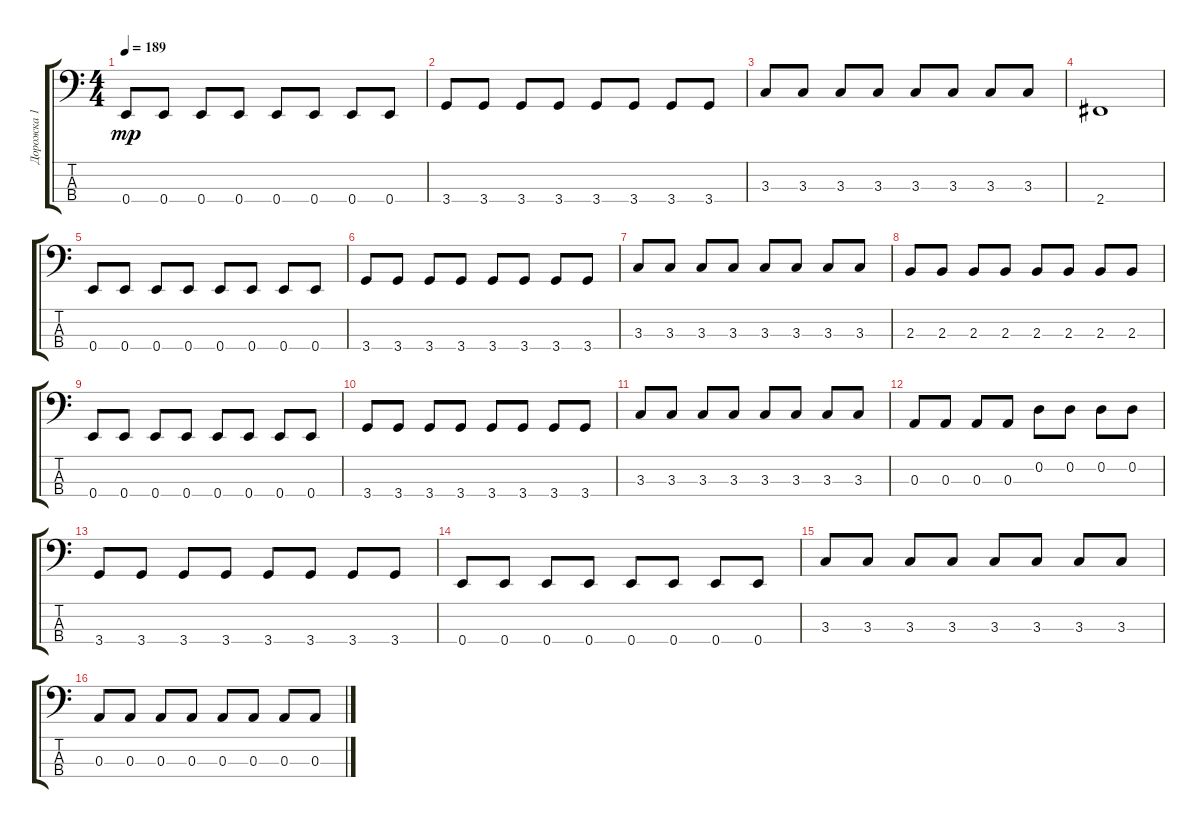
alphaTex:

\track ("Дорожка 1" "Дорожка 1") {instrument electricbassfinger}
\staff {score tabs}
\tuning (G2 D2 A1 E1) {hide}
\ts (4 4)
\tempo 189
\clef f4
\ks c
0.4.8{dy mp} 0.4.8 0.4.8 0.4.8 0.4.8 0.4.8 0.4.8 0.4.8 |
3.4.8 3.4.8 3.4.8 3.4.8 3.4.8 3.4.8 3.4.8 3.4.8 |
3.3.8 3.3.8 3.3.8 3.3.8 3.3.8 3.3.8 3.3.8 3.3.8 |
2.4.1 |
0.4.8 0.4.8 0.4.8 0.4.8 0.4.8 0.4.8 0.4.8 0.4.8 |
3.4.8 3.4.8 3.4.8 3.4.8 3.4.8 3.4.8 3.4.8 3.4.8 |
3.3.8 3.3.8 3.3.8 3.3.8 3.3.8 3.3.8 3.3.8 3.3.8 |
2.3.8 2.3.8 2.3.8 2.3.8 2.3.8 2.3.8 2.3.8 2.3.8 |
0.4.8 0.4.8 0.4.8 0.4.8 0.4.8 0.4.8 0.4.8 0.4.8 |
3.4.8 3.4.8 3.4.8 3.4.8 3.4.8 3.4.8 3.4.8 3.4.8 |
3.3.8 3.3.8 3.3.8 3.3.8 3.3.8 3.3.8 3.3.8 3.3.8 |
0.3.8 0.3.8 0.3.8 0.3.8 0.2.8 0.2.8 0.2.8 0.2.8 |
3.4.8 3.4.8 3.4.8 3.4.8 3.4.8 3.4.8 3.4.8 3.4.8 |
0.4.8 0.4.8 0.4.8 0.4.8 0.4.8 0.4.8 0.4.8 0.4.8 |
3.3.8 3.3.8 3.3.8 3.3.8 3.3.8 3.3.8 3.3.8 3.3.8 |
0.3.8 0.3.8 0.3.8 0.3.8 0.3.8 0.3.8 0.3.8 0.3.8
